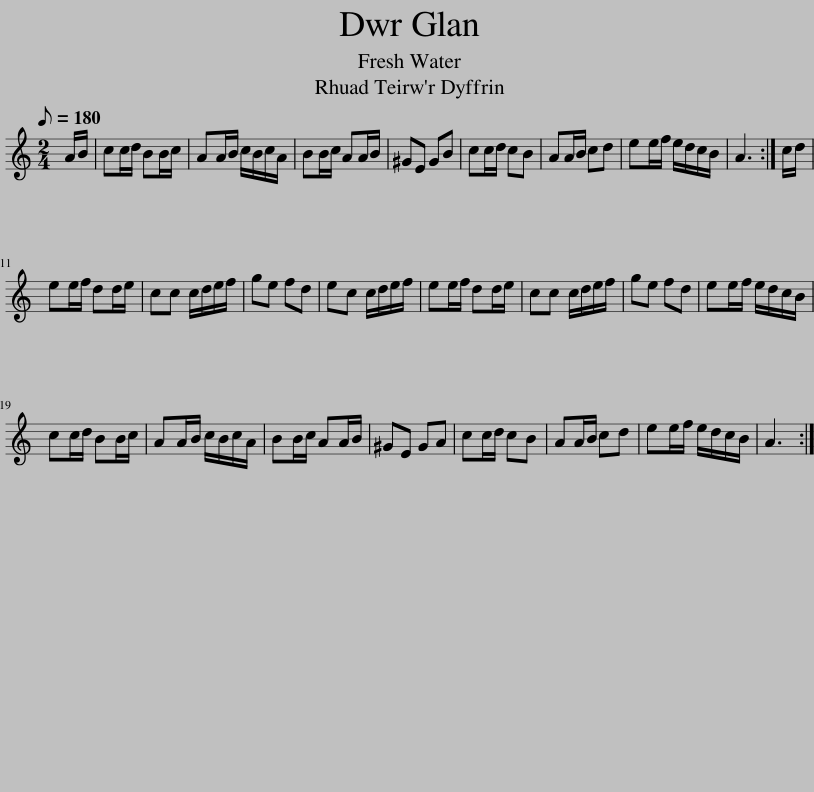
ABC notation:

X:1
L:1/8
Q:1/8=180
M:2/4
I:linebreak $
K:C
V:1 treble
V:1
 A/B/ | cc/d/ BB/c/ | AA/B/ c/B/c/A/ | BB/c/ AA/B/ | ^GE GB | %5
 cc/d/ cB | AA/B/ cd | ee/f/ e/d/c/B/ | A3 :| c/d/ |$ %10
 ee/f/ dd/e/ | cc c/d/e/f/ | ge fd | ec c/d/e/f/ | ee/f/ dd/e/ | %15
 cc c/d/e/f/ | ge fd | ee/f/ e/d/c/B/ |$ cc/d/ BB/c/ | AA/B/ c/B/c/A/ | %20
 BB/c/ AA/B/ | ^GE GA | cc/d/ cB | AA/B/ cd | ee/f/ e/d/c/B/ | %25
 A3 :| %26
